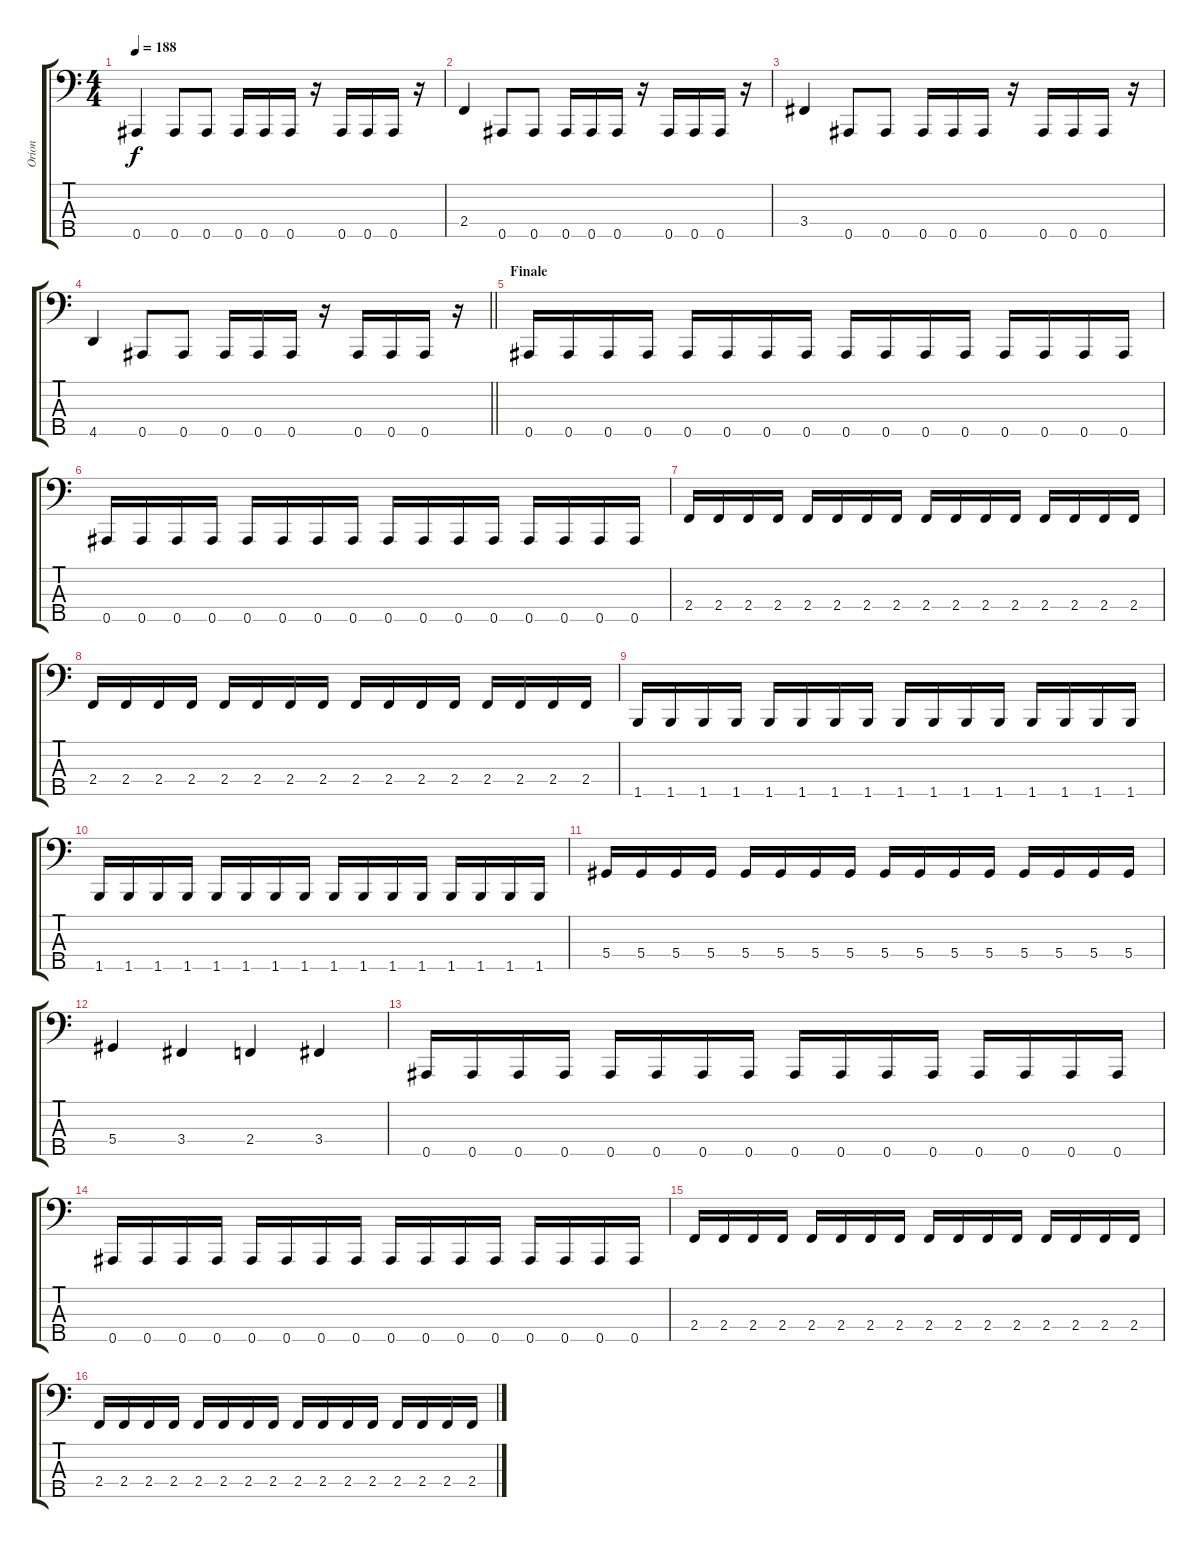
\track ("Orion" "Orion") {instrument electricbassfinger}
\staff {score tabs}
\tuning (Gb2 Db2 Ab1 Eb1 Bb0) {hide}
\ts (4 4)
\tempo 188
\clef f4
\ks c
0.5.4{dy f} 0.5.8 0.5.8 0.5.16 0.5.16 0.5.16 r.16 0.5.16 0.5.16 0.5.16 r.16 |
2.4.4 0.5.8 0.5.8 0.5.16 0.5.16 0.5.16 r.16 0.5.16 0.5.16 0.5.16 r.16 |
3.4.4 0.5.8 0.5.8 0.5.16 0.5.16 0.5.16 r.16 0.5.16 0.5.16 0.5.16 r.16 |
\barLineRight lightlight
4.5.4 0.5.8 0.5.8 0.5.16 0.5.16 0.5.16 r.16 0.5.16 0.5.16 0.5.16 r.16 |
\section ("" "Finale")
0.5.16 0.5.16 0.5.16 0.5.16 0.5.16 0.5.16 0.5.16 0.5.16 0.5.16 0.5.16 0.5.16 0.5.16 0.5.16 0.5.16 0.5.16 0.5.16 |
0.5.16 0.5.16 0.5.16 0.5.16 0.5.16 0.5.16 0.5.16 0.5.16 0.5.16 0.5.16 0.5.16 0.5.16 0.5.16 0.5.16 0.5.16 0.5.16 |
2.4.16 2.4.16 2.4.16 2.4.16 2.4.16 2.4.16 2.4.16 2.4.16 2.4.16 2.4.16 2.4.16 2.4.16 2.4.16 2.4.16 2.4.16 2.4.16 |
2.4.16 2.4.16 2.4.16 2.4.16 2.4.16 2.4.16 2.4.16 2.4.16 2.4.16 2.4.16 2.4.16 2.4.16 2.4.16 2.4.16 2.4.16 2.4.16 |
1.5.16 1.5.16 1.5.16 1.5.16 1.5.16 1.5.16 1.5.16 1.5.16 1.5.16 1.5.16 1.5.16 1.5.16 1.5.16 1.5.16 1.5.16 1.5.16 |
1.5.16 1.5.16 1.5.16 1.5.16 1.5.16 1.5.16 1.5.16 1.5.16 1.5.16 1.5.16 1.5.16 1.5.16 1.5.16 1.5.16 1.5.16 1.5.16 |
5.4.16 5.4.16 5.4.16 5.4.16 5.4.16 5.4.16 5.4.16 5.4.16 5.4.16 5.4.16 5.4.16 5.4.16 5.4.16 5.4.16 5.4.16 5.4.16 |
5.4.4 3.4.4 2.4.4 3.4.4 |
0.5.16 0.5.16 0.5.16 0.5.16 0.5.16 0.5.16 0.5.16 0.5.16 0.5.16 0.5.16 0.5.16 0.5.16 0.5.16 0.5.16 0.5.16 0.5.16 |
0.5.16 0.5.16 0.5.16 0.5.16 0.5.16 0.5.16 0.5.16 0.5.16 0.5.16 0.5.16 0.5.16 0.5.16 0.5.16 0.5.16 0.5.16 0.5.16 |
2.4.16 2.4.16 2.4.16 2.4.16 2.4.16 2.4.16 2.4.16 2.4.16 2.4.16 2.4.16 2.4.16 2.4.16 2.4.16 2.4.16 2.4.16 2.4.16 |
2.4.16 2.4.16 2.4.16 2.4.16 2.4.16 2.4.16 2.4.16 2.4.16 2.4.16 2.4.16 2.4.16 2.4.16 2.4.16 2.4.16 2.4.16 2.4.16
